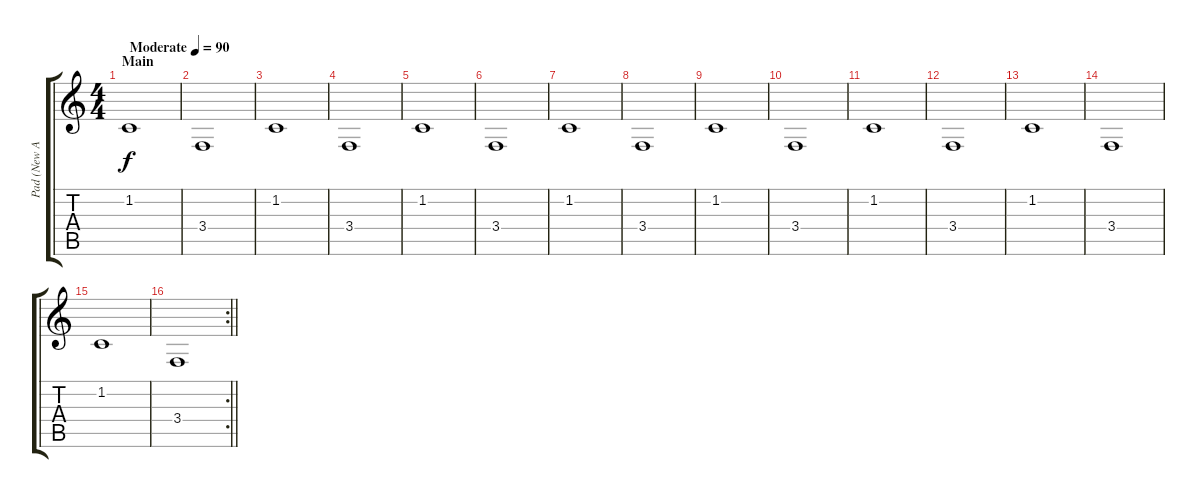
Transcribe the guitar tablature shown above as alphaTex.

\track ("Pad (New Age)" "Pad (New A") {instrument pad1newage}
\staff {score tabs}
\tuning (E4 B3 G3 D3 A2 E2) {hide}
\ts (4 4)
\section ("" "Main")
\tempo (90 "Moderate")
\clef g2
\ks c
1.2.1{dy f instrument pad1newage} |
3.4.1 |
1.2.1 |
3.4.1 |
1.2.1 |
3.4.1 |
1.2.1 |
3.4.1 |
1.2.1 |
3.4.1 |
1.2.1 |
3.4.1 |
1.2.1 |
3.4.1 |
1.2.1 |
\rc 2
\barLineRight lightlight
3.4.1
